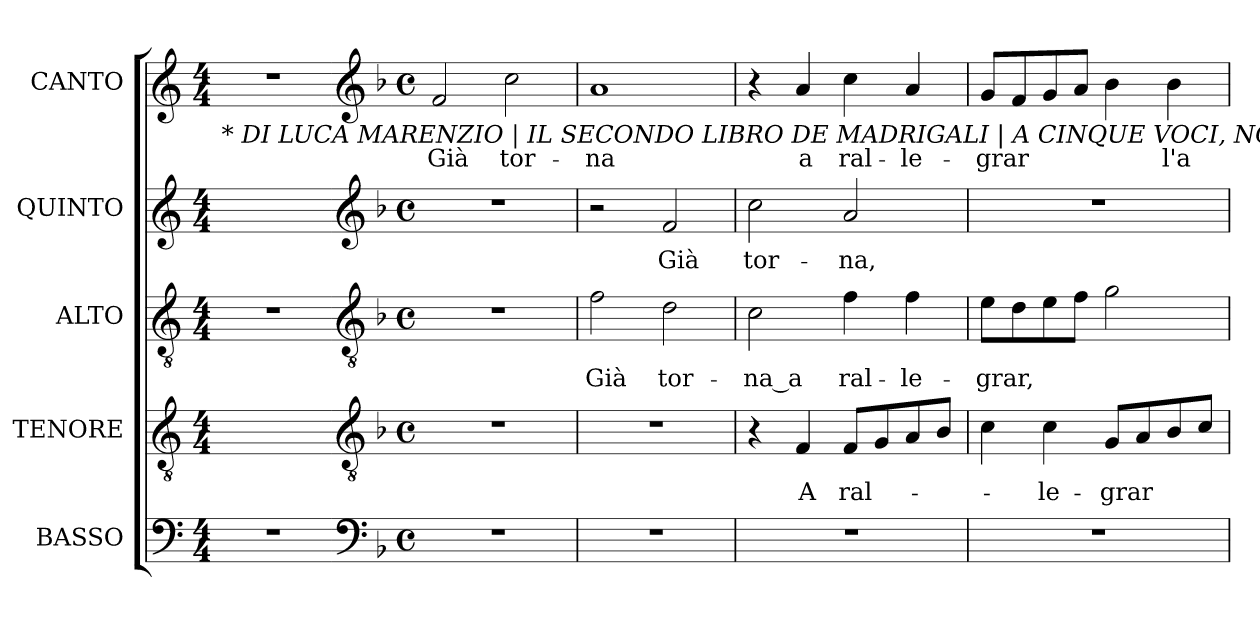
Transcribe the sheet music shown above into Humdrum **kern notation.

**kern	**kern	**text	**kern	**text	**kern	**text	**kern	**text
*part5	*part4	*part4	*part3	*part3	*part2	*part2	*part1	*part1
*staff5	*staff4	*staff4	*staff3	*staff3	*staff2	*staff2	*staff1	*staff1
*I"BASSO	*I"TENORE	*	*I"ALTO	*	*I"QUINTO	*	*I"CANTO	*
*I'B.	*I'T.	*	*I'T.	*	*	*	*	*
!!LO:PB:g=z
*clefF4	*clefGv2	*	*clefGv2	*	*clefG2	*	*clefG2	*
*	*ITrd7c12	*	*ITrd7c12	*	*	*	*	*
*k[]	*k[]	*	*k[]	*	*k[]	*	*k[]	*
*C:	*C:	*	*C:	*	*C:	*	*C:	*
*M4/4	*M4/4	*	*M4/4	*	*M4/4	*	*M4/4	*
=1	=1	=1	=1	=1	=1	=1	=1	=1
!	!	!	!	!	!	!	!LO:TX:b:i:t=* DI LUCA MARENZIO | IL SECONDO LIBRO DE MADRIGALI | A CINQUE VOCI, NOVAMENTE | Composti, & dati in luce. | In Venetia Appresso Angelo Gardano | MDLXXXI.	!
1r	1ryy	.	1r	.	1ryy	.	1r	.
=1-	=1-	=1-	=1-	=1-	=1-	=1-	=1-	=1-
*clefF4	*clefGv2	*	*clefGv2	*	*clefG2	*	*clefG2	*
*k[b-]	*k[b-]	*	*k[b-]	*	*k[b-]	*	*k[b-]	*
*F:	*F:	*	*F:	*	*F:	*	*F:	*
*M4/4	*M4/4	*	*M4/4	*	*M4/4	*	*M4/4	*
*met(c)	*met(c)	*	*met(c)	*	*met(c)	*	*met(c)	*
!	!	!	!	!	!	!	!	!LO:LY:b:color=#000000
1r	1r	.	1r	.	1r	.	2fi/	Già
!	!	!	!	!	!	!	!	!LO:LY:b:color=#000000
.	.	.	.	.	.	.	2cci\	tor-
=2	=2	=2	=2	=2	=2	=2	=2	=2
!	!	!	!	!LO:LY:b:color=#000000	!	!	!	!
!	!	!	!	!	!	!	!	!LO:LY:b:color=#000000
1r	1r	.	2Fi\	Già	2r	.	1ai	-na
!	!	!	!	!LO:LY:b:color=#000000	!	!	!	!
!	!	!	!	!	!	!LO:LY:b:color=#000000	!	!
.	.	.	2Di\	tor-	2fi/	Già	.	.
=3	=3	=3	=3	=3	=3	=3	=3	=3
!	!	!	!	!LO:LY:b:color=#000000	!	!	!	!
!	!	!	!	!	!	!LO:LY:b:color=#000000	!	!
1r	4r	.	2Ci\	-na_a	2cci\	tor-	4r	.
!	!	!LO:LY:b:color=#000000	!	!	!	!	!	!
!	!	!	!	!	!	!	!	!LO:LY:b:color=#000000
.	4FFi/	A	.	.	.	.	4ai/	a
!	!	!LO:LY:b:color=#000000	!	!	!	!	!	!
!	!	!	!	!LO:LY:b:color=#000000	!	!	!	!
!	!	!	!	!	!	!LO:LY:b:color=#000000	!	!
!	!	!	!	!	!	!	!	!LO:LY:b:color=#000000
.	8FFi/L	ral-	4Fi\	ral-	2ai/	-na,	4cci\	ral-
.	8GGi/	.	.	.	.	.	.	.
!	!	!	!	!LO:LY:b:color=#000000	!	!	!	!
!	!	!	!	!	!	!	!	!LO:LY:b:color=#000000
.	8AAi/	.	4Fi\	-le-	.	.	4ai/	-le-
.	8BB-i/J	.	.	.	.	.	.	.
=4	=4	=4	=4	=4	=4	=4	=4	=4
!	!	!	!	!LO:LY:b:color=#000000	!	!	!	!
!	!	!	!	!	!	!	!	!LO:LY:b:color=#000000
1r	4Ci\	.	8Ei\L	-grar,	1r	.	8gi/L	-grar
.	.	.	8Di\	.	.	.	8fi/	.
!	!	!LO:LY:b:color=#000000	!	!	!	!	!	!
.	4Ci\	-le-	8Ei\	.	.	.	8gi/	.
.	.	.	8Fi\J	.	.	.	8ai/J	.
!	!	!LO:LY:b:color=#000000	!	!	!	!	!	!
.	8GGi/L	-grar	2Gi\	.	.	.	4b-i\	.
.	8AAi/	.	.	.	.	.	.	.
!	!	!	!	!	!	!	!	!LO:LY:b:color=#000000
.	8BB-i/	.	.	.	.	.	4b-i\	l'a-
.	8Ci/J	.	.	.	.	.	.	.
=	=	=	=	=	=	=	=	=
*-	*-	*-	*-	*-	*-	*-	*-	*-
